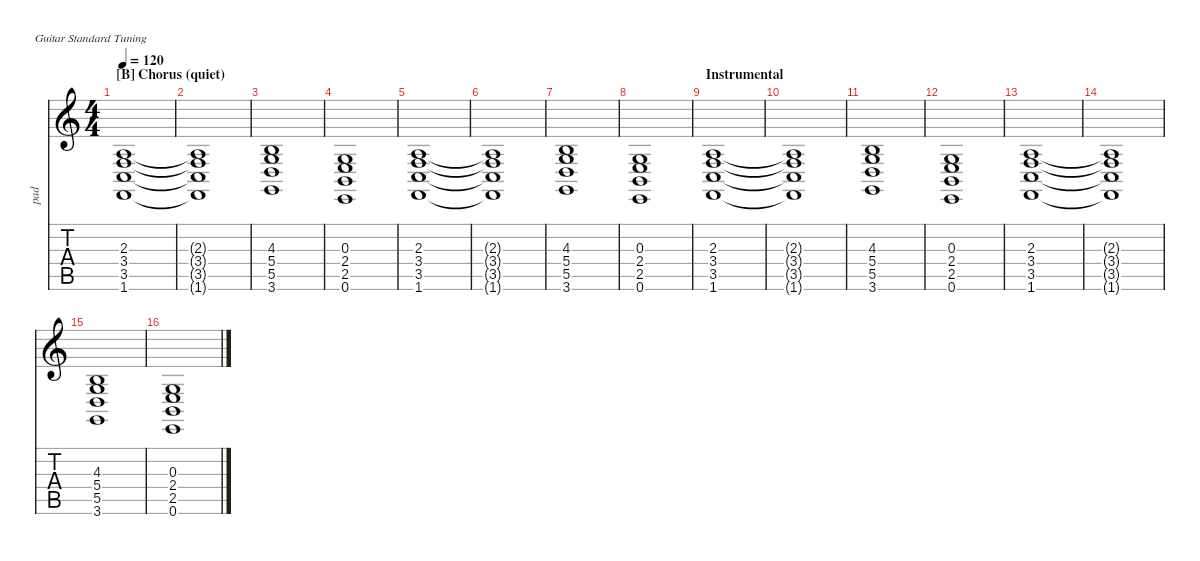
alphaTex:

\defaultSystemsLayout 4
\hideDynamics
\bracketExtendMode nobrackets
\track ("Pad" "pad") {instrument pad2warm}
\staff {score tabs}
\tuning (E4 B3 G3 D3 A2 E2)
\ts (4 4)
\section ("B" "Chorus (quiet)")
\tempo 120
\clef g2
\ks c
(1.6 3.5 3.4 2.3).1{dy mf} |
(2.3{t} 3.4{t} 3.5{t} 1.6{t}).1 |
(3.6 5.5 5.4 4.3).1 |
(0.3 2.4 2.5 0.6).1 |
(1.6 3.5 3.4 2.3).1 |
(2.3{t} 3.4{t} 3.5{t} 1.6{t}).1 |
(3.6 5.5 5.4 4.3).1 |
(0.3 2.4 2.5 0.6).1 |
\section ("" "Instrumental")
(1.6 3.5 3.4 2.3).1 |
(2.3{t} 3.4{t} 3.5{t} 1.6{t}).1 |
(3.6 5.5 5.4 4.3).1 |
(0.3 2.4 2.5 0.6).1 |
(1.6 3.5 3.4 2.3).1 |
(2.3{t} 3.4{t} 3.5{t} 1.6{t}).1 |
(3.6 5.5 5.4 4.3).1 |
(0.3 2.4 2.5 0.6).1
